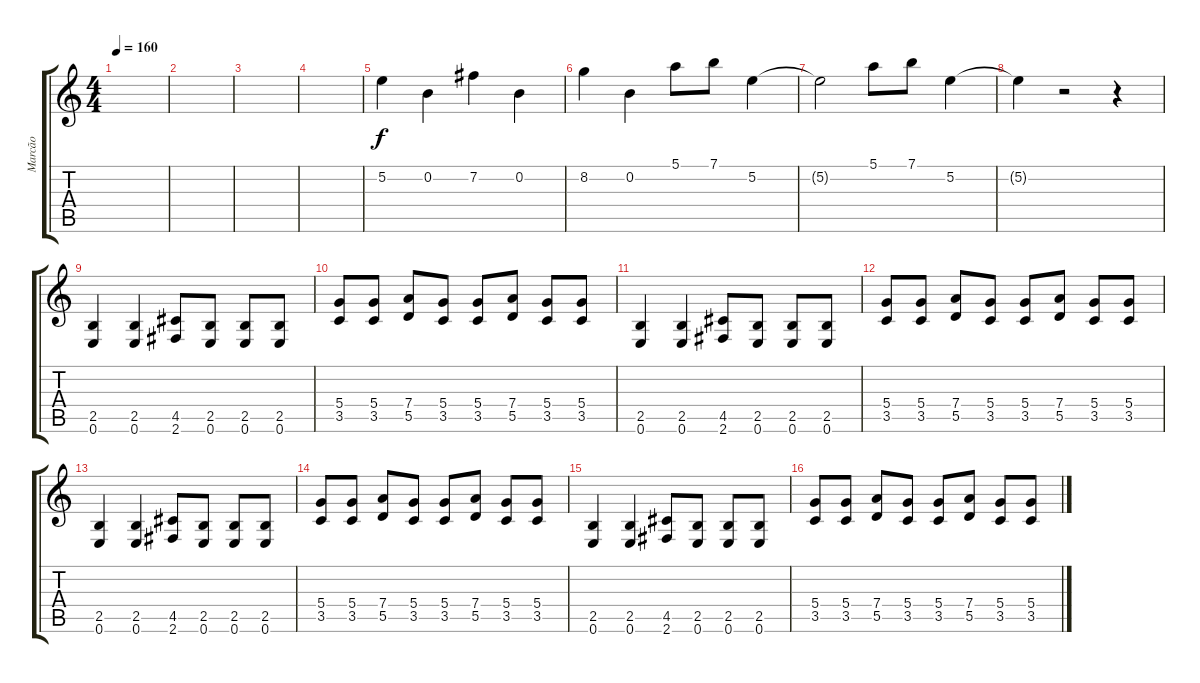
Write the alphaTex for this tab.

\track ("Marcão" "Marcão") {instrument overdrivenguitar}
\staff {score tabs}
\tuning (E4 B3 G3 D3 A2 E2) {hide}
\ts (4 4)
\tempo 160
\clef g2
\ks c
|
|
|
|
5.2.4{instrument electricguitarclean} 0.2.4 7.2.4 0.2.4 |
8.2.4 0.2.4 5.1.8 7.1.8 5.2.4 |
5.2{t}.2 5.1.8 7.1.8 5.2.4 |
5.2{t}.4 r.2 r.4 |
(2.5 0.6).4{instrument electricguitarclean} (2.5 0.6).4 (4.5 2.6).8 (2.5 0.6).8 (2.5 0.6).8 (2.5 0.6).8 |
(5.4 3.5).8 (5.4 3.5).8 (7.4 5.5).8 (5.4 3.5).8 (5.4 3.5).8 (7.4 5.5).8 (5.4 3.5).8 (5.4 3.5).8 |
(2.5 0.6).4 (2.5 0.6).4 (4.5 2.6).8 (2.5 0.6).8 (2.5 0.6).8 (2.5 0.6).8 |
(5.4 3.5).8 (5.4 3.5).8 (7.4 5.5).8 (5.4 3.5).8 (5.4 3.5).8 (7.4 5.5).8 (5.4 3.5).8 (5.4 3.5).8 |
(2.5 0.6).4 (2.5 0.6).4 (4.5 2.6).8 (2.5 0.6).8 (2.5 0.6).8 (2.5 0.6).8 |
(5.4 3.5).8 (5.4 3.5).8 (7.4 5.5).8 (5.4 3.5).8 (5.4 3.5).8 (7.4 5.5).8 (5.4 3.5).8 (5.4 3.5).8 |
(2.5 0.6).4 (2.5 0.6).4 (4.5 2.6).8 (2.5 0.6).8 (2.5 0.6).8 (2.5 0.6).8 |
(5.4 3.5).8 (5.4 3.5).8 (7.4 5.5).8 (5.4 3.5).8 (5.4 3.5).8 (7.4 5.5).8 (5.4 3.5).8 (5.4 3.5).8
